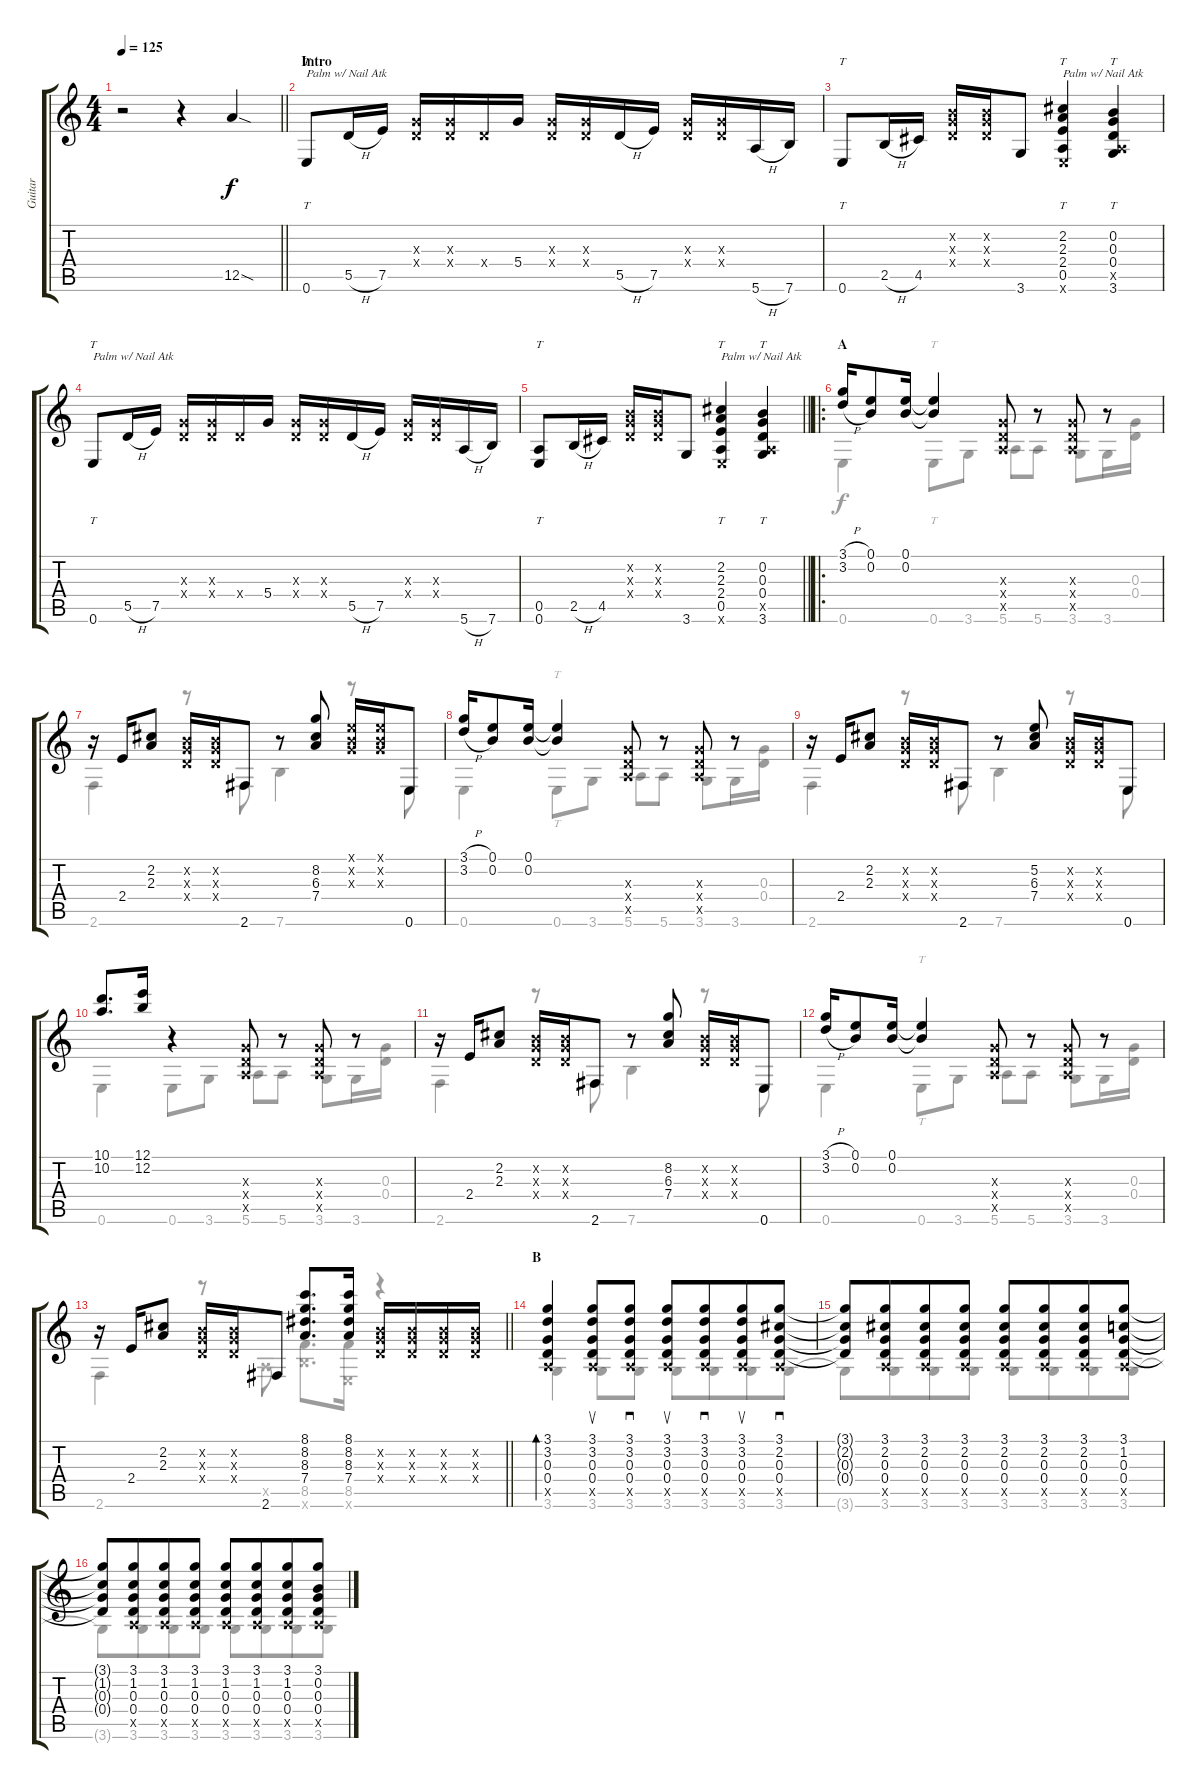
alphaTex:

\track ("Guitar" "Guitar") {instrument acousticguitarsteel}
\staff {score tabs}
\tuning (E4 B3 G3 D3 A2 E2) {hide}
\voice
\ts (4 4)
\tempo 125
\clef g2
\barLineRight lightlight
\ks c
r.2{dy f instrument acousticguitarsteel} r.4 12.5{sod}.4 |
\section ("" "Intro")
0.6.8{tt txt "Palm w/ Nail Atk"} 5.5{h}.16 7.5.16 (0.3{x} 0.4{x}).16 (0.3{x} 0.4{x}).16 0.4{x}.16 5.4.16 (0.3{x} 0.4{x}).16 (0.3{x} 0.4{x}).16 5.5{h}.16 7.5.16 (0.3{x} 0.4{x}).16 (0.3{x} 0.4{x}).16 5.6{h}.16 7.6.16 |
0.6.8{tt} 2.5{h}.16 4.5.16 (0.2{x} 0.3{x} 0.4{x}).16 (0.2{x} 0.3{x} 0.4{x}).16 3.6.8 (2.2 2.3 2.4 0.5 0.6{x}).4{tt txt "Palm w/ Nail Atk"} (0.2 0.3 0.4 0.5{x} 3.6).4{tt} |
0.6.8{tt txt "Palm w/ Nail Atk"} 5.5{h}.16 7.5.16 (0.3{x} 0.4{x}).16 (0.3{x} 0.4{x}).16 0.4{x}.16 5.4.16 (0.3{x} 0.4{x}).16 (0.3{x} 0.4{x}).16 5.5{h}.16 7.5.16 (0.3{x} 0.4{x}).16 (0.3{x} 0.4{x}).16 5.6{h}.16 7.6.16 |
\barLineRight lightlight
(0.5 0.6).8{tt} 2.5{h}.16 4.5.16 (0.2{x} 0.3{x} 0.4{x}).16 (0.2{x} 0.3{x} 0.4{x}).16 3.6.8 (2.2 2.3 2.4 0.5 0.6{x}).4{tt txt "Palm w/ Nail Atk"} (0.2 0.3 0.4 0.5{x} 3.6).4{tt} |
\ro
\section ("" "A")
(3.1{h} 3.2{h}).16 (0.1 0.2).8 (0.1 0.2).16 (0.1{t} 0.2{t}).4 (0.3{x} 0.4{x} 0.5{x}).8 r.8 (0.3{x} 0.4{x} 0.5{x}).8 r.8 |
r.16 2.4.16 (2.2 2.3).8 (0.2{x} 0.3{x} 0.4{x}).16 (0.2{x} 0.3{x} 0.4{x}).16 2.6.8 r.8 (8.2 6.3 7.4).8 (0.1{x} 0.2{x} 0.3{x}).16 (0.1{x} 0.2{x} 0.3{x}).16 0.6.8 |
(3.1{h} 3.2{h}).16 (0.1 0.2).8 (0.1 0.2).16 (0.1{t} 0.2{t}).4 (0.3{x} 0.4{x} 0.5{x}).8 r.8 (0.3{x} 0.4{x} 0.5{x}).8 r.8 |
r.16 2.4.16 (2.2 2.3).8 (0.2{x} 0.3{x} 0.4{x}).16 (0.2{x} 0.3{x} 0.4{x}).16 2.6.8 r.8 (5.2 6.3 7.4).8 (0.2{x} 0.3{x} 0.4{x}).16 (0.2{x} 0.3{x} 0.4{x}).16 0.6.8 |
(10.1 10.2).8{d} (12.1 12.2).16 r.4 (0.3{x} 0.4{x} 0.5{x}).8 r.8 (0.3{x} 0.4{x} 0.5{x}).8 r.8 |
r.16 2.4.16 (2.2 2.3).8 (0.2{x} 0.3{x} 0.4{x}).16 (0.2{x} 0.3{x} 0.4{x}).16 2.6.8 r.8 (8.2 6.3 7.4).8 (0.2{x} 0.3{x} 0.4{x}).16 (0.2{x} 0.3{x} 0.4{x}).16 0.6.8 |
(3.1{h} 3.2{h}).16 (0.1 0.2).8 (0.1 0.2).16 (0.1{t} 0.2{t}).4 (0.3{x} 0.4{x} 0.5{x}).8 r.8 (0.3{x} 0.4{x} 0.5{x}).8 r.8 |
\barLineRight lightlight
r.16 2.4.16 (2.2 2.3).8 (0.2{x} 0.3{x} 0.4{x}).16 (0.2{x} 0.3{x} 0.4{x}).16 2.6.8 (8.1 8.2 8.3 7.4).8{d} (8.1 8.2 8.3 7.4).16 (0.2{x} 0.3{x} 0.4{x}).16 (0.2{x} 0.3{x} 0.4{x}).16 (0.2{x} 0.3{x} 0.4{x}).16 (0.2{x} 0.3{x} 0.4{x}).16 |
\section ("" "B")
(3.1 3.2 0.3 0.4 0.5{x}).4{bd 480} (3.1 3.2 0.3 0.4 0.5{x}).8{su} (3.1 3.2 0.3 0.4 0.5{x}).8{sd} (3.1 3.2 0.3 0.4 0.5{x}).8{su} (3.1 3.2 0.3 0.4 0.5{x}).8{sd beam merge} (3.1 3.2 0.3 0.4 0.5{x}).8{su} (3.1 2.2 0.3 0.4 0.5{x}).8{sd} |
(3.1{t} 2.2{t} 0.3{t} 0.4{t}).8 (3.1 2.2 0.3 0.4 0.5{x}).8{beam merge} (3.1 2.2 0.3 0.4 0.5{x}).8 (3.1 2.2 0.3 0.4 0.5{x}).8 (3.1 2.2 0.3 0.4 0.5{x}).8 (3.1 2.2 0.3 0.4 0.5{x}).8{beam merge} (3.1 2.2 0.3 0.4 0.5{x}).8 (3.1 1.2 0.3 0.4 0.5{x}).8 |
(3.1{t} 1.2{t} 0.3{t} 0.4{t}).8 (3.1 1.2 0.3 0.4 0.5{x}).8{beam merge} (3.1 1.2 0.3 0.4 0.5{x}).8 (3.1 1.2 0.3 0.4 0.5{x}).8 (3.1 1.2 0.3 0.4 0.5{x}).8 (3.1 1.2 0.3 0.4 0.5{x}).8{beam merge} (3.1 1.2 0.3 0.4 0.5{x}).8 (3.1 0.2 0.3 0.4 0.5{x}).8
\voice
\clef g2
\ottava regular
\simile none
\barLineRight lightlight
\ks c
|
|
|
|
\barLineRight lightlight
|
0.6.4 0.6.8{tt} 3.6.8 5.6.8 5.6.8 3.6.8 3.6.16 (0.3 0.4).16 |
2.6.4 r.8 2.6.8 7.6.4 r.8 0.6.8 |
0.6.4 0.6.8{tt} 3.6.8 5.6.8 5.6.8 3.6.8 3.6.16 (0.3 0.4).16 |
2.6.4 r.8 2.6.8 7.6.4 r.8 0.6.8 |
0.6.4 0.6.8 3.6.8 5.6.8 5.6.8 3.6.8 3.6.16 (0.3 0.4).16 |
2.6.4 r.8 2.6.8 7.6.4 r.8 0.6.8 |
0.6.4 0.6.8{tt} 3.6.8 5.6.8 5.6.8 3.6.8 3.6.16 (0.3 0.4).16 |
\barLineRight lightlight
2.6.4 r.8 0.5{x}.8 (8.5 7.6{x}).8{d} (8.5 0.6{x}).16 r.4 |
3.6.4 3.6.8 3.6.8 3.6.8 3.6.8{beam merge} 3.6.8 3.6.8 |
3.6{t}.8 3.6.8{beam merge} 3.6.8 3.6.8 3.6.8 3.6.8{beam merge} 3.6.8 3.6.8 |
3.6{t}.8 3.6.8{beam merge} 3.6.8 3.6.8 3.6.8 3.6.8{beam merge} 3.6.8 3.6.8
